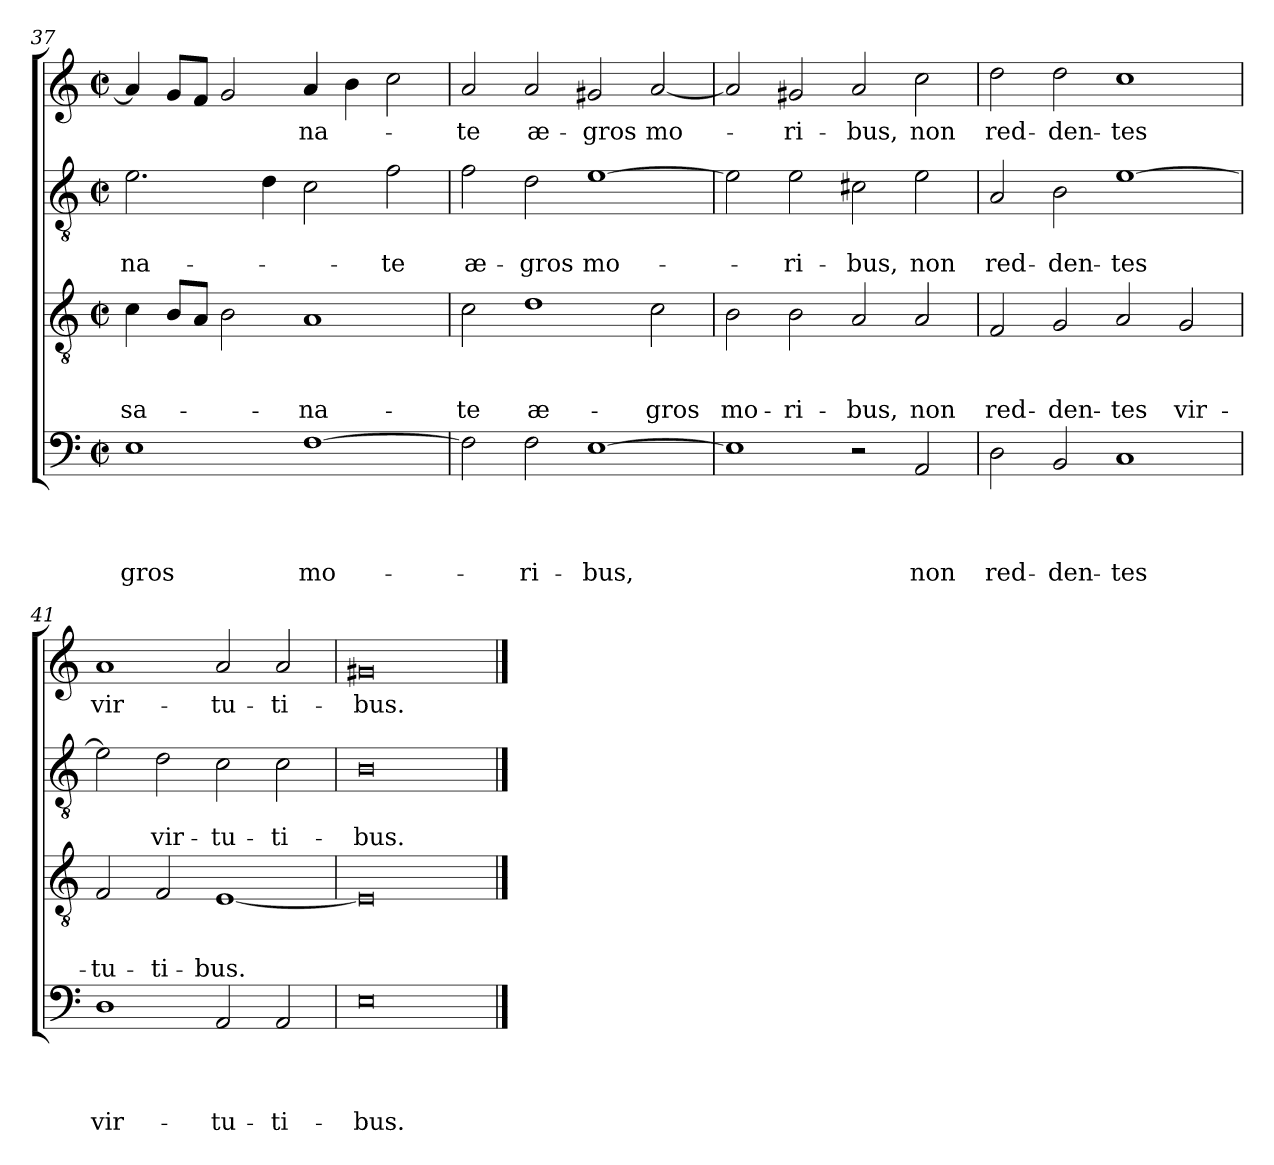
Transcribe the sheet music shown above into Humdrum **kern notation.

**kern	**text	**text	**text	**text	**kern	**text	**text	**text	**kern	**text	**text	**kern	**text
*part4	*part4	*part4	*part4	*part4	*part3	*part3	*part3	*part3	*part2	*part2	*part2	*part1	*part1
*staff4	*staff4	*staff4	*staff4	*staff4	*staff3	*staff3	*staff3	*staff3	*staff2	*staff2	*staff2	*staff1	*staff1
*clefF4	*	*	*	*	*clefGv2	*	*	*	*clefGv2	*	*	*clefG2	*
*k[]	*	*	*	*	*k[]	*	*	*	*k[]	*	*	*k[]	*
*C:	*	*	*	*	*C:	*	*	*	*C:	*	*	*C:	*
*M2/2	*	*	*	*	*M2/2	*	*	*	*M2/2	*	*	*M2/2	*
*met(c|)	*	*	*	*	*met(c|)	*	*	*	*met(c|)	*	*	*met(c|)	*
=37	=37	=37	=37	=37	=37	=37	=37	=37	=37	=37	=37	=37	=37
!	!	!	!	!LO:LY:b	!	!	!	!LO:LY:b	!	!	!LO:LY:b	!	!
1E	.	.	.	-gros	4c\	.	.	sa-	2.e\	.	-na-	4a/]	.
.	.	.	.	.	8B/L	.	.	.	.	.	.	8g/L	.
.	.	.	.	.	8A/J	.	.	.	.	.	.	8f/J	.
.	.	.	.	.	2B\	.	.	.	.	.	.	2g/	.
.	.	.	.	.	.	.	.	.	4d\	.	.	.	.
!	!	!	!	!LO:LY:b	!	!	!	!LO:LY:b	!	!	!	!	!LO:LY:b
[1F	.	.	.	mo-	1A	.	.	-na-	2c\	.	.	4a/	-na-
.	.	.	.	.	.	.	.	.	.	.	.	4b\	.
!	!	!	!	!	!	!	!	!	!	!	!LO:LY:b	!	!
.	.	.	.	.	.	.	.	.	2f\	.	-te	2cc\	.
!!LO:LB:g=z
=38	=38	=38	=38	=38	=38	=38	=38	=38	=38	=38	=38	=38	=38
!	!	!	!	!	!	!	!	!LO:LY:b	!	!	!LO:LY:b	!	!LO:LY:b
2F\]	.	.	.	.	2c\	.	.	-te	2f\	.	æ-	2a/	-te
!	!	!	!	!LO:LY:b	!	!	!	!LO:LY:b	!	!	!LO:LY:b	!	!LO:LY:b
2F\	.	.	.	-ri-	1d	.	.	æ-	2d\	.	-gros	2a/	æ-
!	!	!	!	!LO:LY:b	!	!	!	!	!	!	!LO:LY:b	!	!LO:LY:b
[1E	.	.	.	-bus,	.	.	.	.	[1e	.	mo-	2g#X/	-gros
!	!	!	!	!	!	!	!	!LO:LY:b	!	!	!	!	!LO:LY:b
.	.	.	.	.	2c\	.	.	-gros	.	.	.	[2a/	mo-
=39	=39	=39	=39	=39	=39	=39	=39	=39	=39	=39	=39	=39	=39
!	!	!	!	!	!	!	!	!LO:LY:b	!	!	!	!	!
1E]	.	.	.	.	2B\	.	.	mo-	2e\]	.	.	2a/]	.
!	!	!	!	!	!	!	!	!LO:LY:b	!	!	!LO:LY:b	!	!LO:LY:b
.	.	.	.	.	2B\	.	.	-ri-	2e\	.	-ri-	2g#X/	-ri-
!	!	!	!	!	!	!	!	!LO:LY:b	!	!	!LO:LY:b	!	!LO:LY:b
2r	.	.	.	.	2A/	.	.	-bus,	2c#X\	.	-bus,	2a/	-bus,
!	!	!	!	!LO:LY:b	!	!	!	!LO:LY:b	!	!	!LO:LY:b	!	!LO:LY:b
2AA/	.	.	.	non	2A/	.	.	non	2e\	.	non	2cc\	non
=40	=40	=40	=40	=40	=40	=40	=40	=40	=40	=40	=40	=40	=40
!	!	!	!	!LO:LY:b	!	!	!	!LO:LY:b	!	!	!LO:LY:b	!	!LO:LY:b
2D\	.	.	.	red-	2F/	.	.	red-	2A/	.	red-	2dd\	red-
!	!	!	!	!LO:LY:b	!	!	!	!LO:LY:b	!	!	!LO:LY:b	!	!LO:LY:b
2BB/	.	.	.	-den-	2G/	.	.	-den-	2B\	.	-den-	2dd\	-den-
!	!	!	!	!LO:LY:b	!	!	!	!LO:LY:b	!	!	!LO:LY:b	!	!LO:LY:b
1C	.	.	.	-tes	2A/	.	.	-tes	[1e	.	-tes	1cc	-tes
!	!	!	!	!	!	!	!	!LO:LY:b	!	!	!	!	!
.	.	.	.	.	2G/	.	.	vir-	.	.	.	.	.
=41	=41	=41	=41	=41	=41	=41	=41	=41	=41	=41	=41	=41	=41
!	!	!	!	!LO:LY:b	!	!	!	!LO:LY:b	!	!	!	!	!LO:LY:b
1D	.	.	.	vir-	2F/	.	.	-tu-	2e\]	.	.	1a	vir-
!	!	!	!	!	!	!	!	!LO:LY:b	!	!	!LO:LY:b	!	!
.	.	.	.	.	2F/	.	.	-ti-	2d\	.	vir-	.	.
!	!	!	!	!LO:LY:b	!	!	!	!LO:LY:b	!	!	!LO:LY:b	!	!LO:LY:b
2AA/	.	.	.	-tu-	[1E	.	.	-bus.	2c\	.	-tu-	2a/	-tu-
!	!	!	!	!LO:LY:b	!	!	!	!	!	!	!LO:LY:b	!	!LO:LY:b
2AA/	.	.	.	-ti-	.	.	.	.	2c\	.	-ti-	2a/	-ti-
=42	=42	=42	=42	=42	=42	=42	=42	=42	=42	=42	=42	=42	=42
!	!	!	!	!LO:LY:b	!	!	!	!	!	!	!LO:LY:b	!	!LO:LY:b
0E	.	.	.	-bus.	0E]	.	.	.	0B	.	-bus.	0g#X	-bus.
==	==	==	==	==	==	==	==	==	==	==	==	==	==
*-	*-	*-	*-	*-	*-	*-	*-	*-	*-	*-	*-	*-	*-
